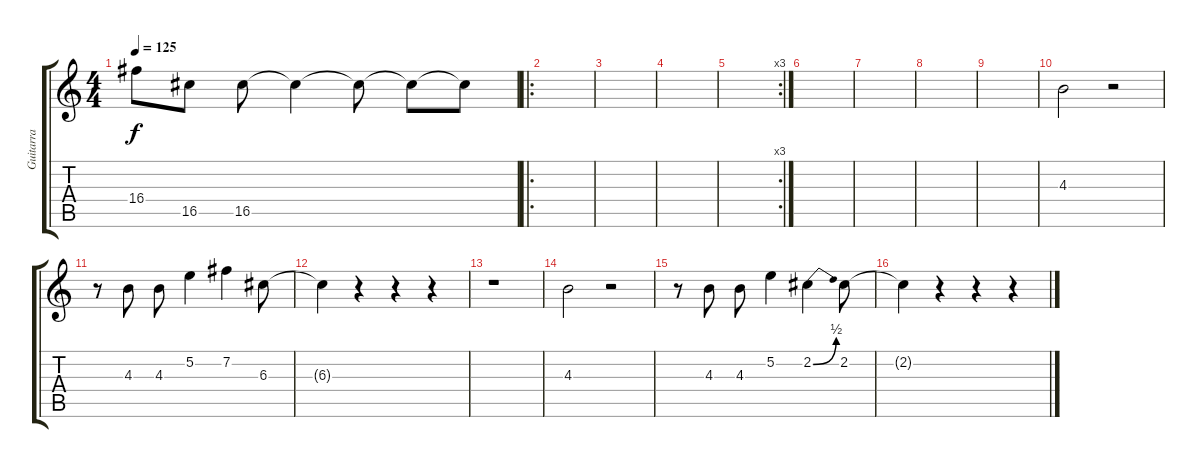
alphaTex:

\track ("Guitarra" "Guitarra") {instrument overdrivenguitar}
\staff {score tabs}
\tuning (E4 B3 G3 D3 A2 E2) {hide}
\ts (4 4)
\tempo 125
\clef g2
\ks c
16.4{t}.8{dy f} 16.5.8 16.5.8 16.5{t}.4 16.5{t}.8 16.5{t}.8 16.5{t}.8 |
\ro
|
|
|
\rc 3
|
|
|
|
|
4.3.2 r.2 |
r.8 4.3.8 4.3.8 5.2.4 7.2.4 6.3.8 |
6.3{t}.4 r.4 r.4 r.4 |
r.1 |
4.3.2 r.2 |
r.8 4.3.8 4.3.8 5.2.4 2.2{be (bend 0 0 60 2)}.4 2.2.8 |
2.2{t}.4 r.4 r.4 r.4
